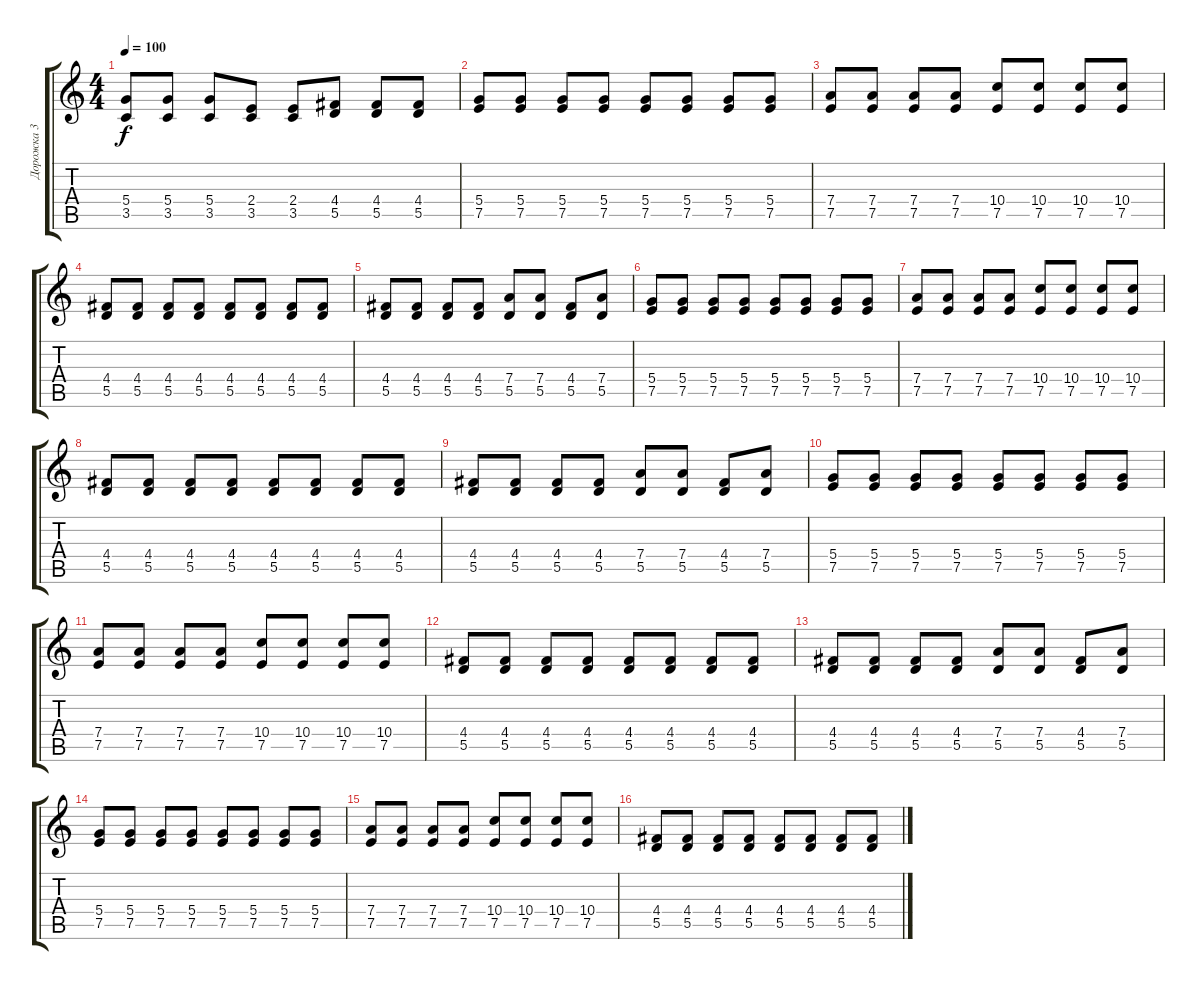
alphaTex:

\track ("Дорожка 3" "Дорожка 3") {instrument distortionguitar}
\staff {score tabs}
\tuning (E4 B3 G3 D3 A2 E2) {hide}
\ts (4 4)
\tempo 100
\clef g2
\ks c
(5.4 3.5).8{dy f} (5.4 3.5).8 (5.4 3.5).8 (2.4 3.5).8 (2.4 3.5).8 (4.4 5.5).8 (4.4 5.5).8 (4.4 5.5).8 |
(5.4 7.5).8 (5.4 7.5).8 (5.4 7.5).8 (5.4 7.5).8 (5.4 7.5).8 (5.4 7.5).8 (5.4 7.5).8 (5.4 7.5).8 |
(7.4 7.5).8 (7.4 7.5).8 (7.4 7.5).8 (7.4 7.5).8 (10.4 7.5).8 (10.4 7.5).8 (10.4 7.5).8 (10.4 7.5).8 |
(4.4 5.5).8 (4.4 5.5).8 (4.4 5.5).8 (4.4 5.5).8 (4.4 5.5).8 (4.4 5.5).8 (4.4 5.5).8 (4.4 5.5).8 |
(4.4 5.5).8 (4.4 5.5).8 (4.4 5.5).8 (4.4 5.5).8 (7.4 5.5).8 (7.4 5.5).8 (4.4 5.5).8 (7.4 5.5).8 |
(5.4 7.5).8 (5.4 7.5).8 (5.4 7.5).8 (5.4 7.5).8 (5.4 7.5).8 (5.4 7.5).8 (5.4 7.5).8 (5.4 7.5).8 |
(7.4 7.5).8 (7.4 7.5).8 (7.4 7.5).8 (7.4 7.5).8 (10.4 7.5).8 (10.4 7.5).8 (10.4 7.5).8 (10.4 7.5).8 |
(4.4 5.5).8 (4.4 5.5).8 (4.4 5.5).8 (4.4 5.5).8 (4.4 5.5).8 (4.4 5.5).8 (4.4 5.5).8 (4.4 5.5).8 |
(4.4 5.5).8 (4.4 5.5).8 (4.4 5.5).8 (4.4 5.5).8 (7.4 5.5).8 (7.4 5.5).8 (4.4 5.5).8 (7.4 5.5).8 |
(5.4 7.5).8 (5.4 7.5).8 (5.4 7.5).8 (5.4 7.5).8 (5.4 7.5).8 (5.4 7.5).8 (5.4 7.5).8 (5.4 7.5).8 |
(7.4 7.5).8 (7.4 7.5).8 (7.4 7.5).8 (7.4 7.5).8 (10.4 7.5).8 (10.4 7.5).8 (10.4 7.5).8 (10.4 7.5).8 |
(4.4 5.5).8 (4.4 5.5).8 (4.4 5.5).8 (4.4 5.5).8 (4.4 5.5).8 (4.4 5.5).8 (4.4 5.5).8 (4.4 5.5).8 |
(4.4 5.5).8 (4.4 5.5).8 (4.4 5.5).8 (4.4 5.5).8 (7.4 5.5).8 (7.4 5.5).8 (4.4 5.5).8 (7.4 5.5).8 |
(5.4 7.5).8 (5.4 7.5).8 (5.4 7.5).8 (5.4 7.5).8 (5.4 7.5).8 (5.4 7.5).8 (5.4 7.5).8 (5.4 7.5).8 |
(7.4 7.5).8 (7.4 7.5).8 (7.4 7.5).8 (7.4 7.5).8 (10.4 7.5).8 (10.4 7.5).8 (10.4 7.5).8 (10.4 7.5).8 |
(4.4 5.5).8 (4.4 5.5).8 (4.4 5.5).8 (4.4 5.5).8 (4.4 5.5).8 (4.4 5.5).8 (4.4 5.5).8 (4.4 5.5).8
